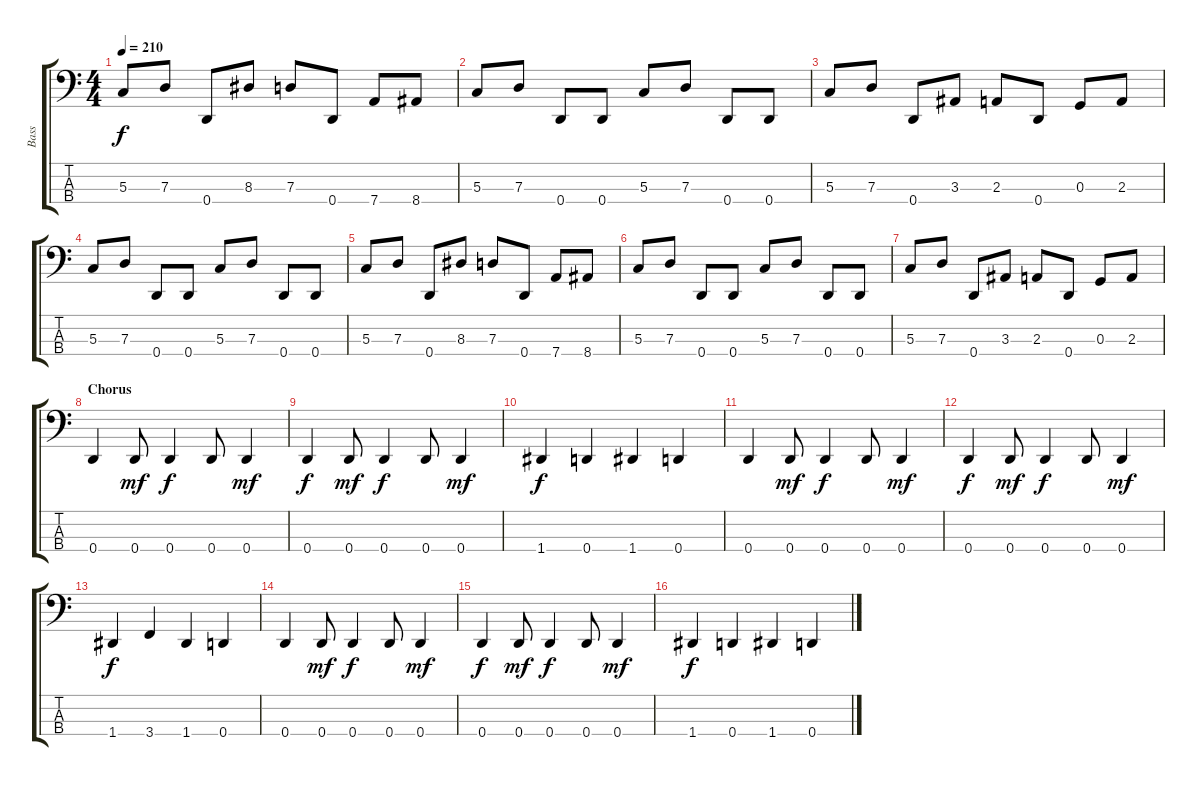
\track ("Bass" "Bass") {instrument electricbasspick}
\staff {score tabs}
\tuning (F2 C2 G1 D1) {hide}
\ts (4 4)
\tempo 210
\clef f4
\ks c
5.3.8{dy f} 7.3.8 0.4.8 8.3.8 7.3.8 0.4.8 7.4.8 8.4.8 |
5.3.8 7.3.8 0.4.8 0.4.8 5.3.8 7.3.8 0.4.8 0.4.8 |
5.3.8 7.3.8 0.4.8 3.3.8 2.3.8 0.4.8 0.3.8 2.3.8 |
5.3.8 7.3.8 0.4.8 0.4.8 5.3.8 7.3.8 0.4.8 0.4.8 |
5.3.8 7.3.8 0.4.8 8.3.8 7.3.8 0.4.8 7.4.8 8.4.8 |
5.3.8 7.3.8 0.4.8 0.4.8 5.3.8 7.3.8 0.4.8 0.4.8 |
5.3.8 7.3.8 0.4.8 3.3.8 2.3.8 0.4.8 0.3.8 2.3.8 |
\section ("" "Chorus")
0.4.4 0.4.8{dy mf} 0.4.4{dy f} 0.4.8 0.4.4{dy mf} |
0.4.4{dy f} 0.4.8{dy mf} 0.4.4{dy f} 0.4.8 0.4.4{dy mf} |
1.4.4{dy f} 0.4.4 1.4.4 0.4.4 |
0.4.4 0.4.8{dy mf} 0.4.4{dy f} 0.4.8 0.4.4{dy mf} |
0.4.4{dy f} 0.4.8{dy mf} 0.4.4{dy f} 0.4.8 0.4.4{dy mf} |
1.4.4{dy f} 3.4.4 1.4.4 0.4.4 |
0.4.4 0.4.8{dy mf} 0.4.4{dy f} 0.4.8 0.4.4{dy mf} |
0.4.4{dy f} 0.4.8{dy mf} 0.4.4{dy f} 0.4.8 0.4.4{dy mf} |
1.4.4{dy f} 0.4.4 1.4.4 0.4.4
